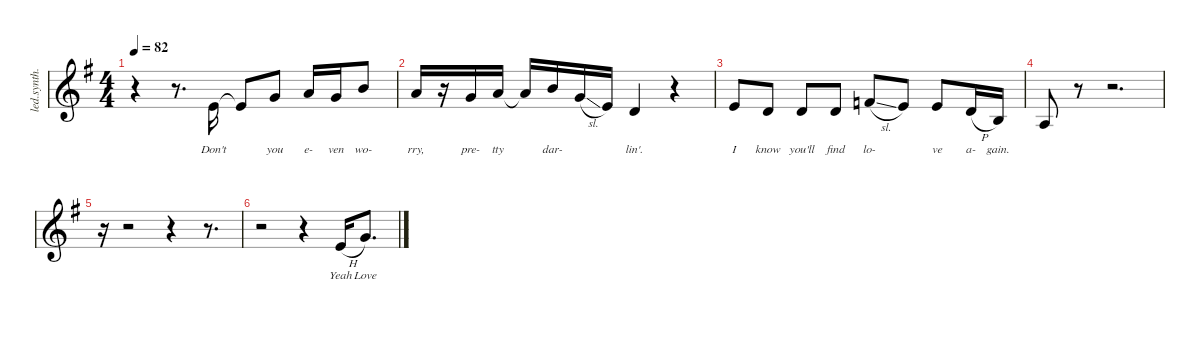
\defaultSystemsLayout 4
\hideDynamics
\bracketExtendMode nobrackets
\track ("Vocal" "led.synth.") {solo instrument lead2sawtooth}
\staff {score}
\tuning (E4 B3 G3 D3 A2 E2)
\ts (4 4)
\tempo 82
\clef g2
\ks eminor
r.4{dy f beam Down} r.8{d beam Down} 0.1{acc forcenatural}.16{lyrics (0 "Don't") lyrics (1 "") lyrics (2 "") lyrics (3 "") lyrics (4 "") beam Up} 0.1{t acc forcenatural}.8{beam Up} 3.1{acc forcenatural}.8{lyrics (0 "you") lyrics (1 "") lyrics (2 "") lyrics (3 "") lyrics (4 "") beam Up} 5.1{acc forcenatural}.16{lyrics (0 "e-") lyrics (1 "") lyrics (2 "") lyrics (3 "") lyrics (4 "") beam Up} 3.1{acc forcenatural}.16{lyrics (0 "ven") lyrics (1 "") lyrics (2 "") lyrics (3 "") lyrics (4 "") beam Up} 7.1{acc forcenatural}.8{lyrics (0 "wo-") lyrics (1 "") lyrics (2 "") lyrics (3 "") lyrics (4 "") beam Up} |
5.1{acc forcenatural}.16{lyrics (0 "rry,") lyrics (1 "") lyrics (2 "") lyrics (3 "") lyrics (4 "") beam Up} r.16{beam Up} 3.1{acc forcenatural}.16{lyrics (0 "pre-") lyrics (1 "") lyrics (2 "") lyrics (3 "") lyrics (4 "") beam Up} 5.1{acc forcenatural}.16{lyrics (0 "tty") lyrics (1 "") lyrics (2 "") lyrics (3 "") lyrics (4 "") beam Up} 5.1{t acc forcenatural}.16{beam Up} 7.1{acc forcenatural}.16{lyrics (0 "dar-") lyrics (1 "") lyrics (2 "") lyrics (3 "") lyrics (4 "") beam Up} 3.1{sl acc forcenatural}.16{beam Up} 0.1{acc forcenatural}.16{beam Up} 3.2{acc forcenatural}.4{lyrics (0 "lin'.") lyrics (1 "") lyrics (2 "") lyrics (3 "") lyrics (4 "") beam Up} r.4{beam Down} |
0.1{acc forcenatural}.8{lyrics (0 "I") lyrics (1 "") lyrics (2 "") lyrics (3 "") lyrics (4 "") beam Up} 3.2{acc forcenatural}.8{lyrics (0 "know") lyrics (1 "") lyrics (2 "") lyrics (3 "") lyrics (4 "") beam Up} 3.2{acc forcenatural}.8{lyrics (0 "you'll") lyrics (1 "") lyrics (2 "") lyrics (3 "") lyrics (4 "") beam Up} 3.2{acc forcenatural}.8{lyrics (0 "find") lyrics (1 "") lyrics (2 "") lyrics (3 "") lyrics (4 "") beam Up} 1.1{sl acc forcenatural}.8{lyrics (0 "lo-") lyrics (1 "") lyrics (2 "") lyrics (3 "") lyrics (4 "") beam Up} 0.1{acc forcenatural}.8{beam Up} 0.1{acc forcenatural}.8{lyrics (0 "ve") lyrics (1 "") lyrics (2 "") lyrics (3 "") lyrics (4 "") beam Up} 7.3{h acc forcenatural}.16{lyrics (0 "a-") lyrics (1 "") lyrics (2 "") lyrics (3 "") lyrics (4 "") beam Up} 4.3{acc forcenatural}.16{lyrics (0 "gain.") lyrics (1 "") lyrics (2 "") lyrics (3 "") lyrics (4 "") beam Up} |
2.3{acc forcenatural}.8{beam Up} r.8{beam Down} r.2{d beam Down} |
r.16{beam Down} r.2{beam Down} r.4{beam Down} r.8{d beam Down} |
r.2{beam Down} r.4{beam Down} 0.1{h acc forcenatural}.16{lyrics (0 "Yeah") lyrics (1 "") lyrics (2 "") lyrics (3 "") lyrics (4 "") beam Up} 3.1{acc forcenatural}.8{d lyrics (0 "Love") lyrics (1 "") lyrics (2 "") lyrics (3 "") lyrics (4 "") beam Up}
